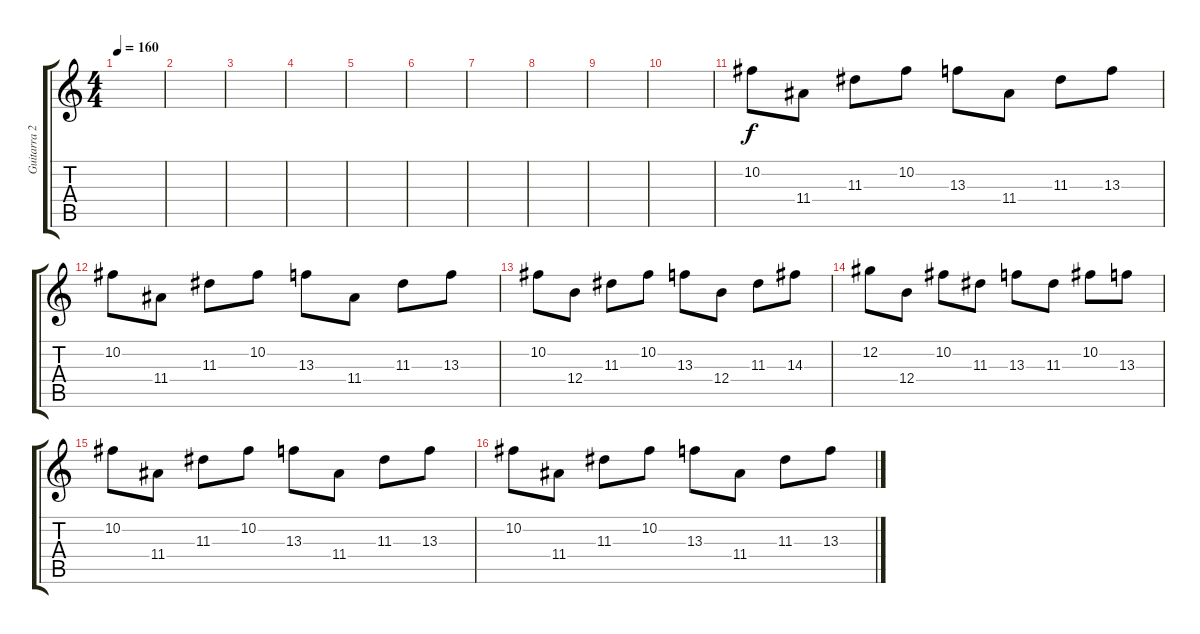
\track ("Guitarra 2" "Guitarra 2") {instrument distortionguitar}
\staff {score tabs}
\tuning (Db4 Ab3 E3 B2 Gb2 Db2) {hide}
\ts (4 4)
\tempo 160
\clef g2
\ks c
|
|
|
|
|
|
|
|
|
|
10.2.8 11.4.8 11.3.8 10.2.8 13.3.8 11.4.8 11.3.8 13.3.8 |
10.2.8 11.4.8 11.3.8 10.2.8 13.3.8 11.4.8 11.3.8 13.3.8 |
10.2.8 12.4.8 11.3.8 10.2.8 13.3.8 12.4.8 11.3.8 14.3.8 |
12.2.8 12.4.8 10.2.8 11.3.8 13.3.8 11.3.8 10.2.8 13.3.8 |
10.2.8 11.4.8 11.3.8 10.2.8 13.3.8 11.4.8 11.3.8 13.3.8 |
10.2.8 11.4.8 11.3.8 10.2.8 13.3.8 11.4.8 11.3.8 13.3.8
